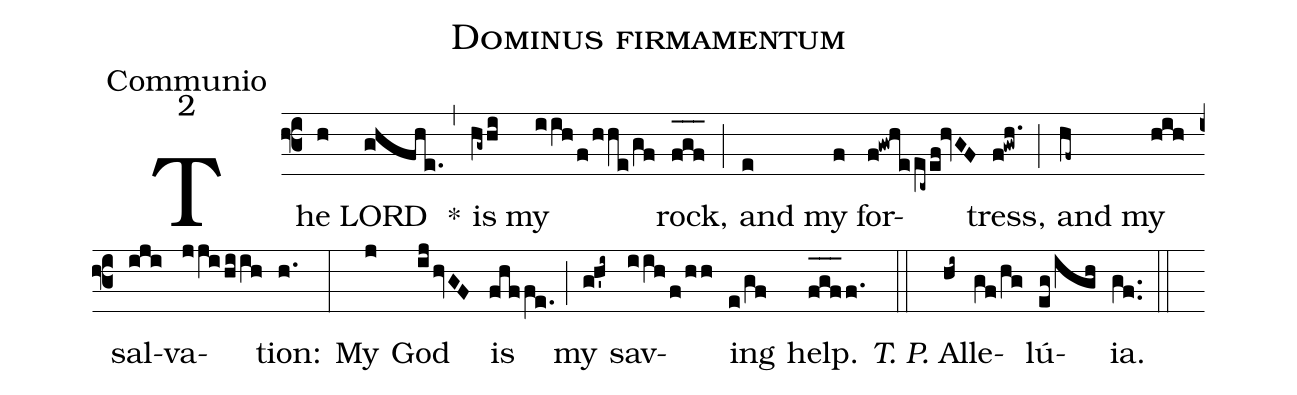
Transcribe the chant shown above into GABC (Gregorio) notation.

name:Dominus firmamentum;
office-part:Communio;
mode:2;
%%
(f3) The(h) LORD(ghfhe.) <clear>*(,) is(hg~hi) my(iihf/hhe/gf) rock,(f_[oh:h]g_[oh:h]f_[oh:h]) (;)
and(e) my(f) for(f!gwheec~ef!hvGF)tress,(f!gwh.) (;)
and(hf~) my(hih) sal(iji)va(jjihiih)tion:(h.) (:)
My(j) God(ijhvGF) is(fhffe.) (;) my(gh'i~) sav(iihf/hh)ing(e/gf) help.(f_[oh:h]g_[oh:h]f_[oh:h]f.) (::) <i>T. P.</i> Al(hi~)le(gf/hg)lú(eg/igh){ia}.(gf..) (::)
